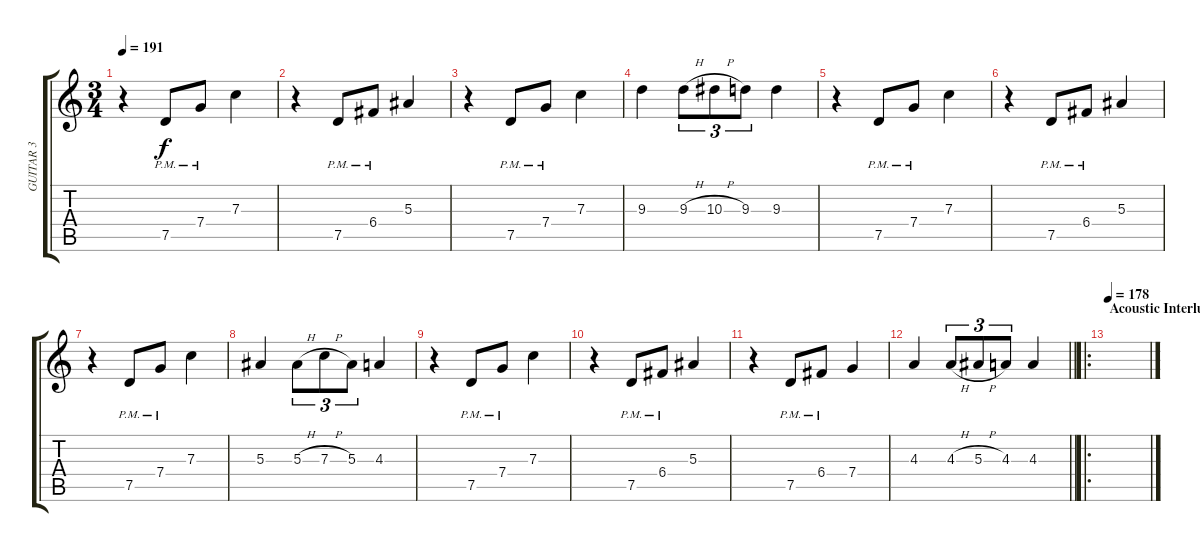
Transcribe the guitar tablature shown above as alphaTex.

\track ("GUITAR 3" "GUITAR 3") {instrument distortionguitar}
\staff {score tabs}
\tuning (D4 A3 F3 C3 G2 D2) {hide}
\ts (3 4)
\tempo 191
\clef g2
\ks c
r.4{dy f} 7.5{pm}.8 7.4{pm}.8 7.3.4 |
r.4 7.5{pm}.8 6.4{pm}.8 5.3.4 |
r.4 7.5{pm}.8 7.4{pm}.8 7.3.4 |
9.3.4 9.3{h}.8{tu (3 2)} 10.3{h}.8{tu (3 2)} 9.3.8{tu (3 2)} 9.3.4 |
r.4 7.5{pm}.8 7.4{pm}.8 7.3.4 |
r.4 7.5{pm}.8 6.4{pm}.8 5.3.4 |
r.4 7.5{pm}.8 7.4{pm}.8 7.3.4 |
5.3.4 5.3{h}.8{tu (3 2)} 7.3{h}.8{tu (3 2)} 5.3.8{tu (3 2)} 4.3.4 |
r.4 7.5{pm}.8 7.4{pm}.8 7.3.4 |
r.4 7.5{pm}.8 6.4{pm}.8 5.3.4 |
r.4 7.5{pm}.8 6.4{pm}.8 7.4.4 |
\barLineRight lightlight
4.3.4 4.3{h}.8{tu (3 2)} 5.3{h}.8{tu (3 2)} 4.3.8{tu (3 2)} 4.3.4 |
\ro
\section ("" "Acoustic Interlude")
\tempo 178
